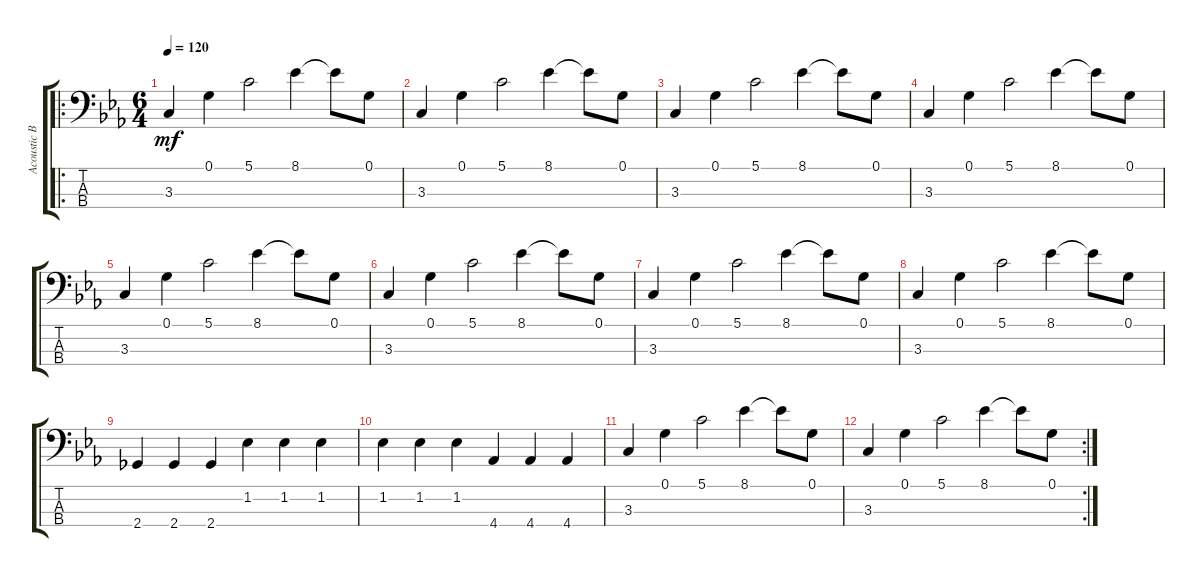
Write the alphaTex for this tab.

\track ("Acoustic Bass" "Acoustic B") {instrument acousticbass}
\staff {score tabs}
\tuning (G2 D2 A1 E1) {hide}
\ro
\ts (6 4)
\tempo 120
\clef f4
\ks cminor
3.3.4{dy mf instrument acousticbass} 0.1.4 5.1.2 8.1.4 8.1{t}.8 0.1.8 |
3.3.4 0.1.4 5.1.2 8.1.4 8.1{t}.8 0.1.8 |
3.3.4 0.1.4 5.1.2 8.1.4 8.1{t}.8 0.1.8 |
3.3.4 0.1.4 5.1.2 8.1.4 8.1{t}.8 0.1.8 |
3.3.4 0.1.4 5.1.2 8.1.4 8.1{t}.8 0.1.8 |
3.3.4 0.1.4 5.1.2 8.1.4 8.1{t}.8 0.1.8 |
3.3.4 0.1.4 5.1.2 8.1.4 8.1{t}.8 0.1.8 |
3.3.4 0.1.4 5.1.2 8.1.4 8.1{t}.8 0.1.8 |
2.4.4 2.4.4 2.4.4 1.2.4 1.2.4 1.2.4 |
1.2.4 1.2.4 1.2.4 4.4.4 4.4.4 4.4.4 |
3.3.4 0.1.4 5.1.2 8.1.4 8.1{t}.8 0.1.8 |
\rc 2
3.3.4 0.1.4 5.1.2 8.1.4 8.1{t}.8 0.1.8
